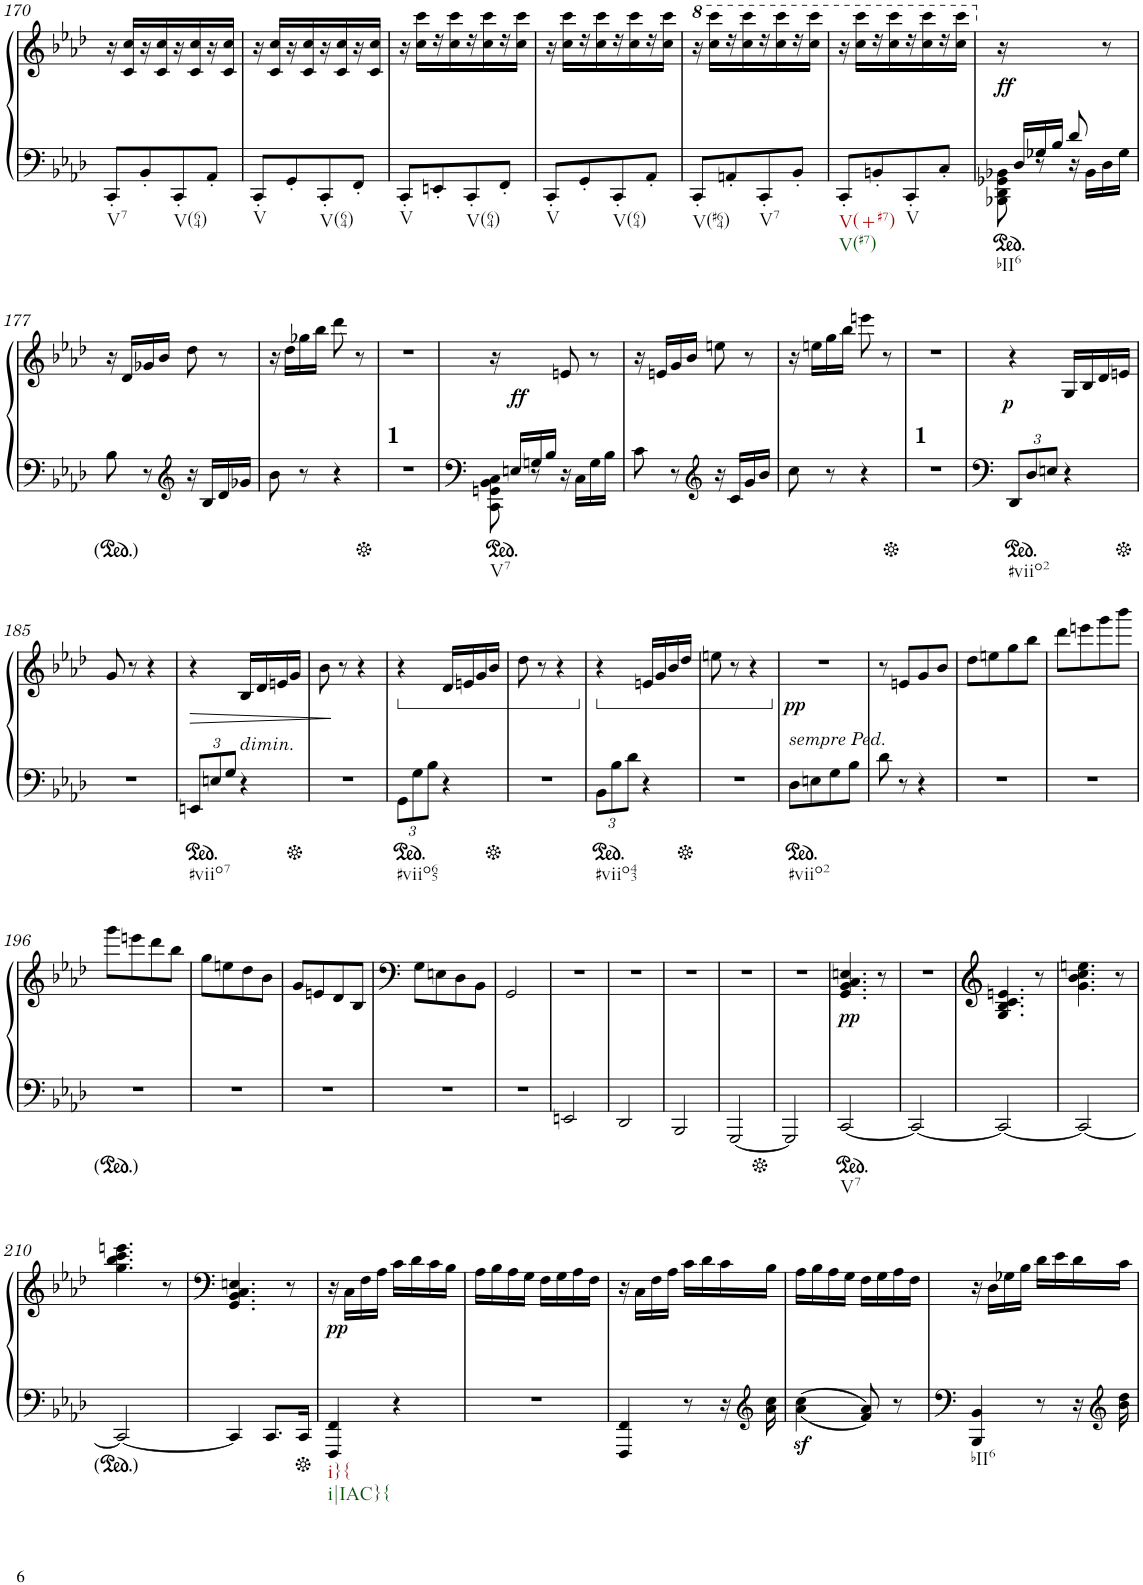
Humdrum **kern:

**kern	**kern	**dynam
*part1	*part1	*part1
*staff2	*staff1	*staff1/2
*I"Piano	*	*
*I'Pno.	*	*
!!LO:PB:g=z
*clefF4	*clefG2	*
*k[b-e-a-d-]	*k[b-e-a-d-]	*
*M2/4	*M2/4	*
=170	=170	=170
!LO:TX:b:t=V7	!	!
8CC'/L	16r	.
.	16c/ 16cc/LL	.
8BB-'/	16r	.
.	16c/ 16cc/	.
!LO:TX:b:t=V(64)	!	!
8CC'/	16r	.
.	16c/ 16cc/	.
8AA-'/J	16r	.
.	16c/ 16cc/JJ	.
=171	=171	=171
!LO:TX:b:t=V	!	!
8CC'/L	16r	.
.	16c/ 16cc/LL	.
8GG'/	16r	.
.	16c/ 16cc/	.
!LO:TX:b:t=V(64)	!	!
8CC'/	16r	.
.	16c/ 16cc/	.
8FF'/J	16r	.
.	16c/ 16cc/JJ	.
=172	=172	=172
!LO:TX:b:t=V	!	!
8CC'/L	16r	.
.	16cc\ 16ccc\LL	.
8EEn'/	16r	.
.	16cc\ 16ccc\	.
!LO:TX:b:t=V(64)	!	!
8CC'/	16r	.
.	16cc\ 16ccc\	.
8FF'/J	16r	.
.	16cc\ 16ccc\JJ	.
=173	=173	=173
!LO:TX:b:t=V	!	!
8CC'/L	16r	.
.	16cc\ 16ccc\LL	.
8GG'/	16r	.
.	16cc\ 16ccc\	.
!LO:TX:b:t=V(64)	!	!
8CC'/	16r	.
.	16cc\ 16ccc\	.
8AA-'/J	16r	.
.	16cc\ 16ccc\JJ	.
=174	=174	=174
!LO:TX:b:t=V(#64)	!	!
8CC'/L	16r	.
.	16ccc\ 16cccc\LL	.
8AAn'/	16r	.
.	16ccc\ 16cccc\	.
!LO:TX:b:t=V7	!	!
8CC'/	16r	.
.	16ccc\ 16cccc\	.
8BB-'/J	16r	.
.	16ccc\ 16cccc\JJ	.
=175	=175	=175
!LO:TX:b:t=V(+#7)	!	!
!LO:TX:b:t=V(#7)	!	!
8CC'/L	16r	.
.	16ccc\ 16cccc\LL	.
8BBn'/	16r	.
.	16ccc\ 16cccc\	.
!LO:TX:b:t=V	!	!
8CC'/	16r	.
.	16ccc\ 16cccc\	.
8C'/J	16r	.
.	16ccc\ 16cccc\JJ	.
=176	=176	=176
*^	*	*
!LO:TX:b:t=bII6	!	!	!
!	!	!	!LO:DY:b
16ryy	8BBB-X\ 8DD-\ 8GG-X\ 8BB-X\	16r	ff
16D-/LL	.	16ryy	.
16G-X/	8r	.	.
16B-/JJ	.	.	.
8d-/	16r	.	.
.	16BB-\LL	.	.
8ryy	16D-\	8r	.
.	16G-\JJ	.	.
*v	*v	*	*
!!LO:LB:g=z
=177	=177	=177
8B-\	16r	.
.	16d-/LL	.
8r	16g-X/	.
.	16b-/JJ	.
*clefG2	*	*
16r	8dd-\	.
16B-/LL	.	.
16d-/	8r	.
16g-X/JJ	.	.
=178	=178	=178
8b-\	16r	.
.	16dd-\LL	.
8r	16gg-X\	.
.	16bb-\JJ	.
4r	8ddd-\	.
.	8r	.
=179	=179	=179
!LO:TX:a:B:t=1	!	!
2r	2r	.
=180	=180	=180
*^	*	*
!LO:TX:b:t=V7	!	!	!
16ryy	8CC\ 8GGn\ 8BB-\ 8C\	16r	.
!	!	!	!LO:DY:b
16En/LL	.	8.ryy	ff
16Gn/	8r	.	.
16B-/JJ	.	.	.
4ryy	16r	8en/	.
.	16C\LL	.	.
.	16G\	8r	.
.	16B-\JJ	.	.
*v	*v	*	*
=181	=181	=181
8c\	16r	.
.	16en/LL	.
8r	16g/	.
.	16b-/JJ	.
*clefG2	*	*
16r	8een\	.
16c/LL	.	.
16g/	8r	.
16b-/JJ	.	.
=182	=182	=182
8cc\	16r	.
.	16een\LL	.
8r	16gg\	.
.	16bb-\JJ	.
4r	8eeen\	.
.	8r	.
=183	=183	=183
!LO:TX:a:B:t=1	!	!
2r	2r	.
=184	=184	=184
*Xbrackettup	*	*
!LO:TX:b:t=#viio2	!	!
!	!	!LO:DY:b
12DD-/L	4r	p
12D-/	.	.
12En/J	.	.
4r	16G/LL	.
.	16B-/	.
.	16d-/	.
.	16en/JJ	.
!!LO:LB:g=z
=185	=185	=185
2r	8g/	.
.	8r	.
.	4r	.
=186	=186	=186
!LO:TX:b:t=#viio7	!	!
!	!	!LO:HP:b
12EEn/L	4r	>
12En/	.	.
12G/J	.	.
!LO:TX:a:i:t=dimin.	!	!
4r	16B-/LL	.
.	16d-/	.
.	16en/	.
.	16g/JJ	.
=187	=187	=187
2r	8b-\	.
.	8r	]
.	4r	.
=188	=188	=188
*ped	*	*
*	*ped	*
!LO:TX:b:t=#viio65	!	!
12GG\L	4r	.
12G\	.	.
12B-\J	.	.
4r	16d-/LL	.
.	16en/	.
.	16g/	.
.	16b-/JJ	.
=189	=189	=189
*Xped	*	*
2r	8dd-\	.
.	8r	.
.	4r	.
=190	=190	=190
*ped	*	*
*	*Xped	*
*	*ped	*
!LO:TX:b:t=#viio43	!	!
12BB-\L	4r	.
12B-\	.	.
12d-\J	.	.
4r	16en/LL	.
.	16g/	.
.	16b-/	.
.	16dd-/JJ	.
=191	=191	=191
*Xped	*	*
2r	8een\	.
.	8r	.
.	4r	.
=192	=192	=192
*	*Xped	*
!LO:TX:a:i:t=sempre Ped.	!	!
!LO:TX:b:t=#viio2	!	!
!	!	!LO:DY:b
8D-\L	2r	pp
8En\	.	.
8G\	.	.
8B-\J	.	.
=193	=193	=193
8d-\	8r	.
8r	8en/L	.
4r	8g/	.
.	8b-/J	.
=194	=194	=194
2r	8dd-\L	.
.	8een\	.
.	8gg\	.
.	8bb-\J	.
=195	=195	=195
2r	8ddd-\L	.
.	8eeen\	.
.	8ggg\	.
.	8bbb-\J	.
!!LO:LB:g=z
=196	=196	=196
2r	8ggg\L	.
.	8eeen\	.
.	8ddd-\	.
.	8bb-\J	.
=197	=197	=197
2r	8gg\L	.
.	8een\	.
.	8dd-\	.
.	8b-\J	.
=198	=198	=198
2r	8g/L	.
.	8en/	.
.	8d-/	.
.	8B-/J	.
=199	=199	=199
2r	8G\L	.
.	8En\	.
.	8D-\	.
.	8BB-\J	.
=200	=200	=200
2r	2GG/	.
=201	=201	=201
2EEn/	2r	.
=202	=202	=202
2DD-/	2r	.
=203	=203	=203
2BBB-/	2r	.
=204	=204	=204
[2GGG/	2r	.
=205	=205	=205
2GGG/]	2r	.
=206	=206	=206
!LO:TX:b:t=V7	!	!
!	!	!LO:DY:b
[2CC/	4.GG/ 4.BB-/ 4.C/ 4.En/	pp
.	8r	.
=207	=207	=207
2CC/_	2r	.
=208	=208	=208
2CC/_	4.G/ 4.B-/ 4.c/ 4.en/	.
.	8r	.
=209	=209	=209
2CC/_	4.g\ 4.b-\ 4.cc\ 4.een\	.
.	8r	.
!!LO:LB:g=z
=210	=210	=210
2CC/_	4.gg\ 4.bb-\ 4.ccc\ 4.eeen\	.
.	8r	.
=211	=211	=211
4CC/]	4.GG/ 4.BB-/ 4.C/ 4.En/	.
8.CC/L	.	.
.	8r	.
16CC/Jk	.	.
=212	=212	=212
!LO:TX:b:t=i}{	!	!
!LO:TX:b:t=i|IAC}{	!	!
!	!	!LO:DY:b
4FFF/ 4FF/	16r	pp
.	16C\LL	.
.	16F\	.
.	16A-\JJ	.
4r	16c\LL	.
.	16d-\	.
.	16c\	.
.	16B-\JJ	.
=213	=213	=213
2r	16A-\LL	.
.	16B-\	.
.	16A-\	.
.	16G\JJ	.
.	16F\LL	.
.	16G\	.
.	16A-\	.
.	16F\JJ	.
=214	=214	=214
4FFF/ 4FF/	16r	.
.	16C\LL	.
.	16F\	.
.	16A-\JJ	.
8r	16c\LL	.
.	16d-\	.
16r	16c\	.
*clefG2	*	*
16a-\ 16cc\	16B-\JJ	.
=215	=215	=215
4a-\z< 4cc\z<	16A-\LL	.
.	16B-\	.
.	16A-\	.
.	16G\JJ	.
8f/ 8a-/	16F\LL	.
.	16G\	.
8r	16A-\	.
.	16F\JJ	.
=216	=216	=216
!LO:TX:b:t=bII6	!	!
4BBB-/ 4BB-/	16r	.
.	16D-\LL	.
.	16G-X\	.
.	16B-\JJ	.
8r	16d-\LL	.
.	16e-\	.
16r	16d-\	.
*clefG2	*	*
16b-\ 16dd-\	16c\JJ	.
=	=	=
*-	*-	*-
